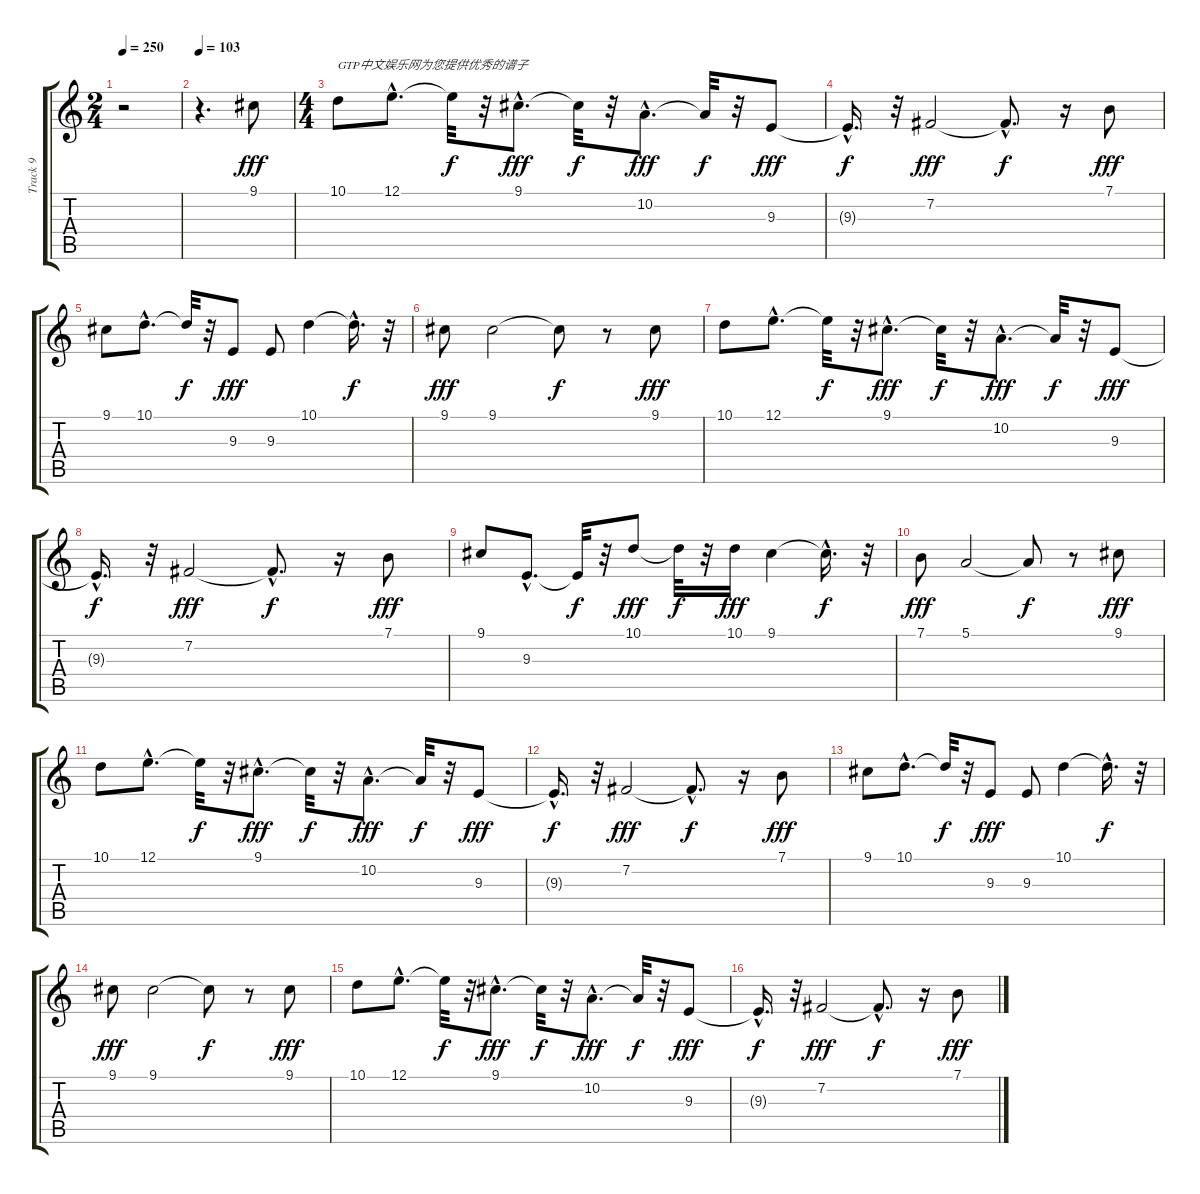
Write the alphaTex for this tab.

\track ("Track 9" "Track 9") {instrument lead1square}
\staff {score tabs}
\tuning (E4 B3 G3 D3 A2 E2) {hide}
\ts (2 4)
\tempo 250
\clef g2
\ks c
r.2{dy fff instrument lead1square} |
\tempo 103
r.4{d} 9.1.8 |
\ts (4 4)
10.1.8{txt "GTP中文娱乐网为您提供优秀的谱子"} 12.1{hac}.8{d} 12.1{t}.32{dy f} r.32 9.1{hac}.8{d dy fff} 9.1{t}.32{dy f} r.32 10.2{hac}.8{d dy fff} 10.2{t}.32{dy f} r.32 9.3.8{dy fff} |
9.3{hac t}.16{d dy f} r.32 7.2.2{dy fff} 7.2{hac t}.8{d dy f} r.16 7.1.8{dy fff} |
9.1.8 10.1{hac}.8{d} 10.1{t}.32{dy f} r.32 9.3.8{dy fff} 9.3.8 10.1.4 10.1{hac t}.16{d dy f} r.32 |
9.1.8{dy fff} 9.1.2 9.1{t}.8{dy f} r.8 9.1.8{dy fff} |
10.1.8 12.1{hac}.8{d} 12.1{t}.32{dy f} r.32 9.1{hac}.8{d dy fff} 9.1{t}.32{dy f} r.32 10.2{hac}.8{d dy fff} 10.2{t}.32{dy f} r.32 9.3.8{dy fff} |
9.3{hac t}.16{d dy f} r.32 7.2.2{dy fff} 7.2{hac t}.8{d dy f} r.16 7.1.8{dy fff} |
9.1.8 9.3{hac}.8{d} 9.3{t}.32{dy f} r.32 10.1.8{dy fff} 10.1{t}.32{dy f} r.32 10.1.16{dy fff} 9.1.4 9.1{hac t}.16{d dy f} r.32 |
7.1.8{dy fff} 5.1.2 5.1{t}.8{dy f} r.8 9.1.8{dy fff} |
10.1.8 12.1{hac}.8{d} 12.1{t}.32{dy f} r.32 9.1{hac}.8{d dy fff} 9.1{t}.32{dy f} r.32 10.2{hac}.8{d dy fff} 10.2{t}.32{dy f} r.32 9.3.8{dy fff} |
9.3{hac t}.16{d dy f} r.32 7.2.2{dy fff} 7.2{hac t}.8{d dy f} r.16 7.1.8{dy fff} |
9.1.8 10.1{hac}.8{d} 10.1{t}.32{dy f} r.32 9.3.8{dy fff} 9.3.8 10.1.4 10.1{hac t}.16{d dy f} r.32 |
9.1.8{dy fff} 9.1.2 9.1{t}.8{dy f} r.8 9.1.8{dy fff} |
10.1.8 12.1{hac}.8{d} 12.1{t}.32{dy f} r.32 9.1{hac}.8{d dy fff} 9.1{t}.32{dy f} r.32 10.2{hac}.8{d dy fff} 10.2{t}.32{dy f} r.32 9.3.8{dy fff} |
9.3{hac t}.16{d dy f} r.32 7.2.2{dy fff} 7.2{hac t}.8{d dy f} r.16 7.1.8{dy fff}
